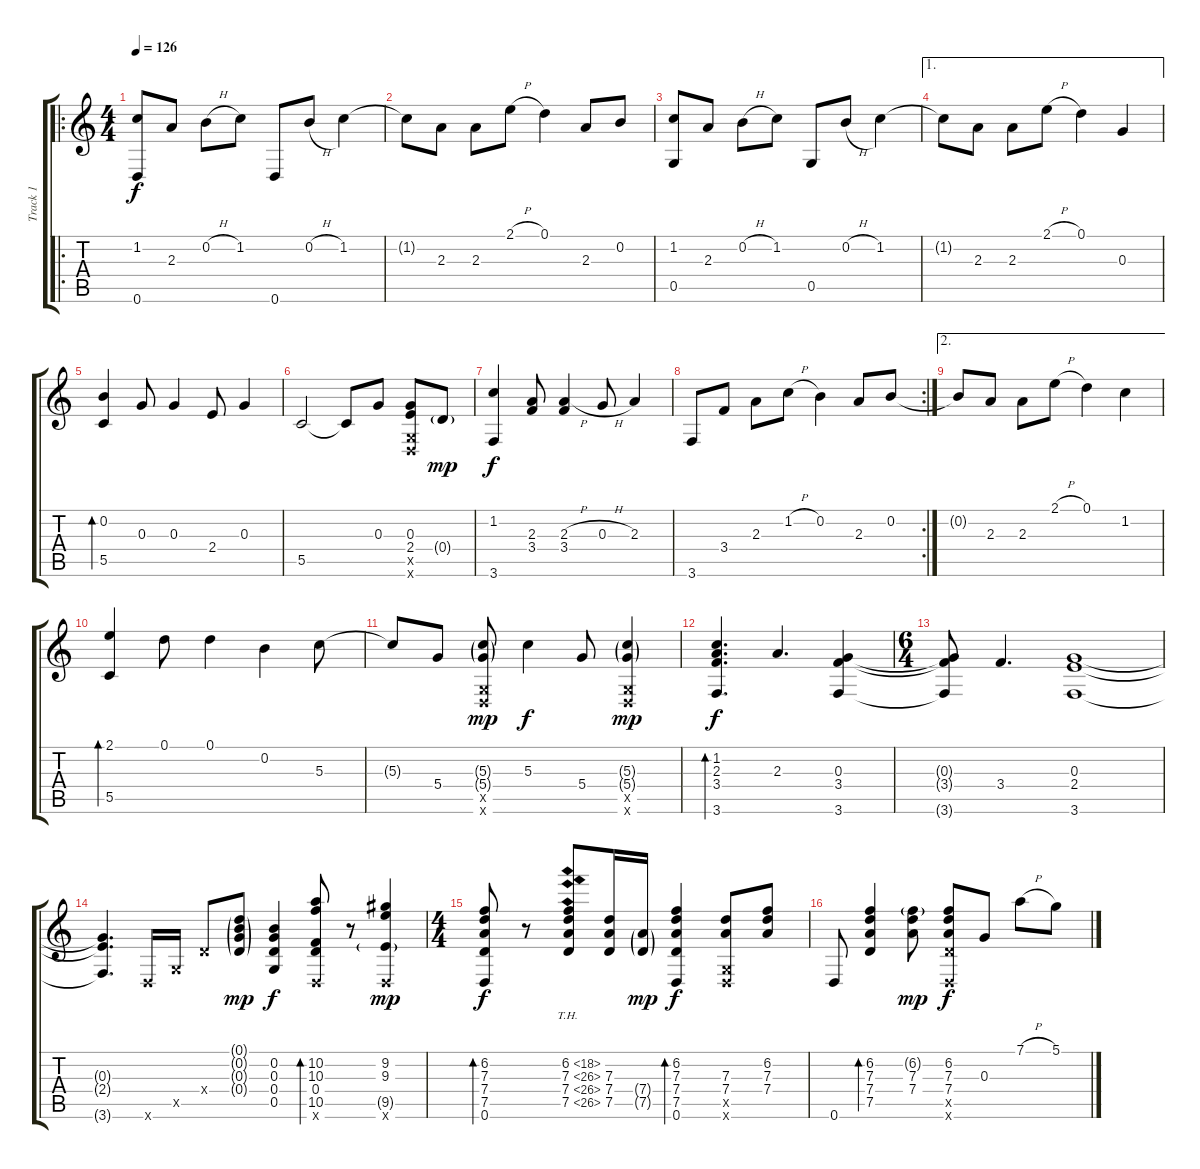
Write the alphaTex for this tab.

\track ("Track 1" "Track 1") {instrument acousticguitarsteel}
\staff {score tabs}
\tuning (D4 B3 G3 D3 G2 D2) {hide}
\ro
\ts (4 4)
\tempo 126
\clef g2
\ks c
(1.2 0.6).8{dy f volume 10} 2.3.8 0.2{h}.8 1.2.8 0.6.8 0.2{h}.8 1.2.4 |
1.2{t}.8 2.3.8 2.3.8 2.1{h}.8 0.1.4 2.3.8 0.2.8 |
(1.2 0.5).8 2.3.8 0.2{h}.8 1.2.8 0.5.8 0.2{h}.8 1.2.4 |
\ae 1
1.2{t}.8 2.3.8 2.3.8 2.1{h}.8 0.1.4 0.3.4 |
(0.2 5.5).4{bd 120} 0.3.8 0.3.4 2.4.8 0.3.4 |
5.5.2 5.5{t}.8 0.3.8 (0.3 2.4 0.5{x} 0.6{x}).8 0.4{g}.8{dy mp} |
(1.2 3.6).4{dy f} (2.3 3.4).8 (2.3{h} 3.4).4 0.3{h}.8 2.3.4 |
\rc 2
3.6.8 3.4.8 2.3.8 1.2{h}.8 0.2.4 2.3.8 0.2.8 |
\ae 2
0.2{t}.8 2.3.8 2.3.8 2.1{h}.8 0.1.4 1.2.4 |
(2.1 5.5).4{bd 120} 0.1.8 0.1.4 0.2.4 5.3.8 |
5.3{t}.8 5.4.8 (5.3{g} 5.4{g} 0.5{x} 0.6{x}).8{dy mp} 5.3.4{dy f} 5.4.8 (5.3{g} 5.4{g} 0.5{x} 0.6{x}).4{dy mp} |
(1.2 2.3 3.4 3.6).4{d bd 120 dy f} 2.3.4{d} (0.3 3.4 3.6).4 |
\ts (6 4)
(0.3{t} 3.4{t} 3.6{t}).8 3.4.4{d} (0.3 2.4 3.6).1 |
(0.3{t} 2.4{t} 3.6{t}).4{d} 0.6{x}.16{volume 13} 0.5{x}.16 0.4{x}.8 (0.1{g} 0.2{g} 0.3{g} 0.4{g}).8{dy mp} (0.2 0.3 0.4 0.5).4{dy f} (10.2 10.3 0.4 10.5 0.6{x}).8{bd 120} r.8 (9.2 9.3 9.5{g} 0.6{x}).4{dy mp} |
\ts (4 4)
(6.2 7.3 7.4 7.5 0.6).8{bd 120 dy f} r.8 (6.2{th 12} 7.3{th 19} 7.4{th 19} 7.5{th 19}).8 (7.3 7.4 7.5).16 (7.4{g} 7.5{g}).16{dy mp} (6.2 7.3 7.4 7.5 0.6).4{bd 60 dy f} (7.3 7.4 0.5{x} 0.6{x}).8 (6.2 7.3 7.4).8 |
0.6.8 (6.2 7.3 7.4 7.5).4{bd 480} (6.2{g} 7.3 7.4).8{dy mp} (6.2 7.3 7.4 7.5{x} 0.6{x}).8{dy f} 0.3.8 7.1{h}.8 5.1.8
